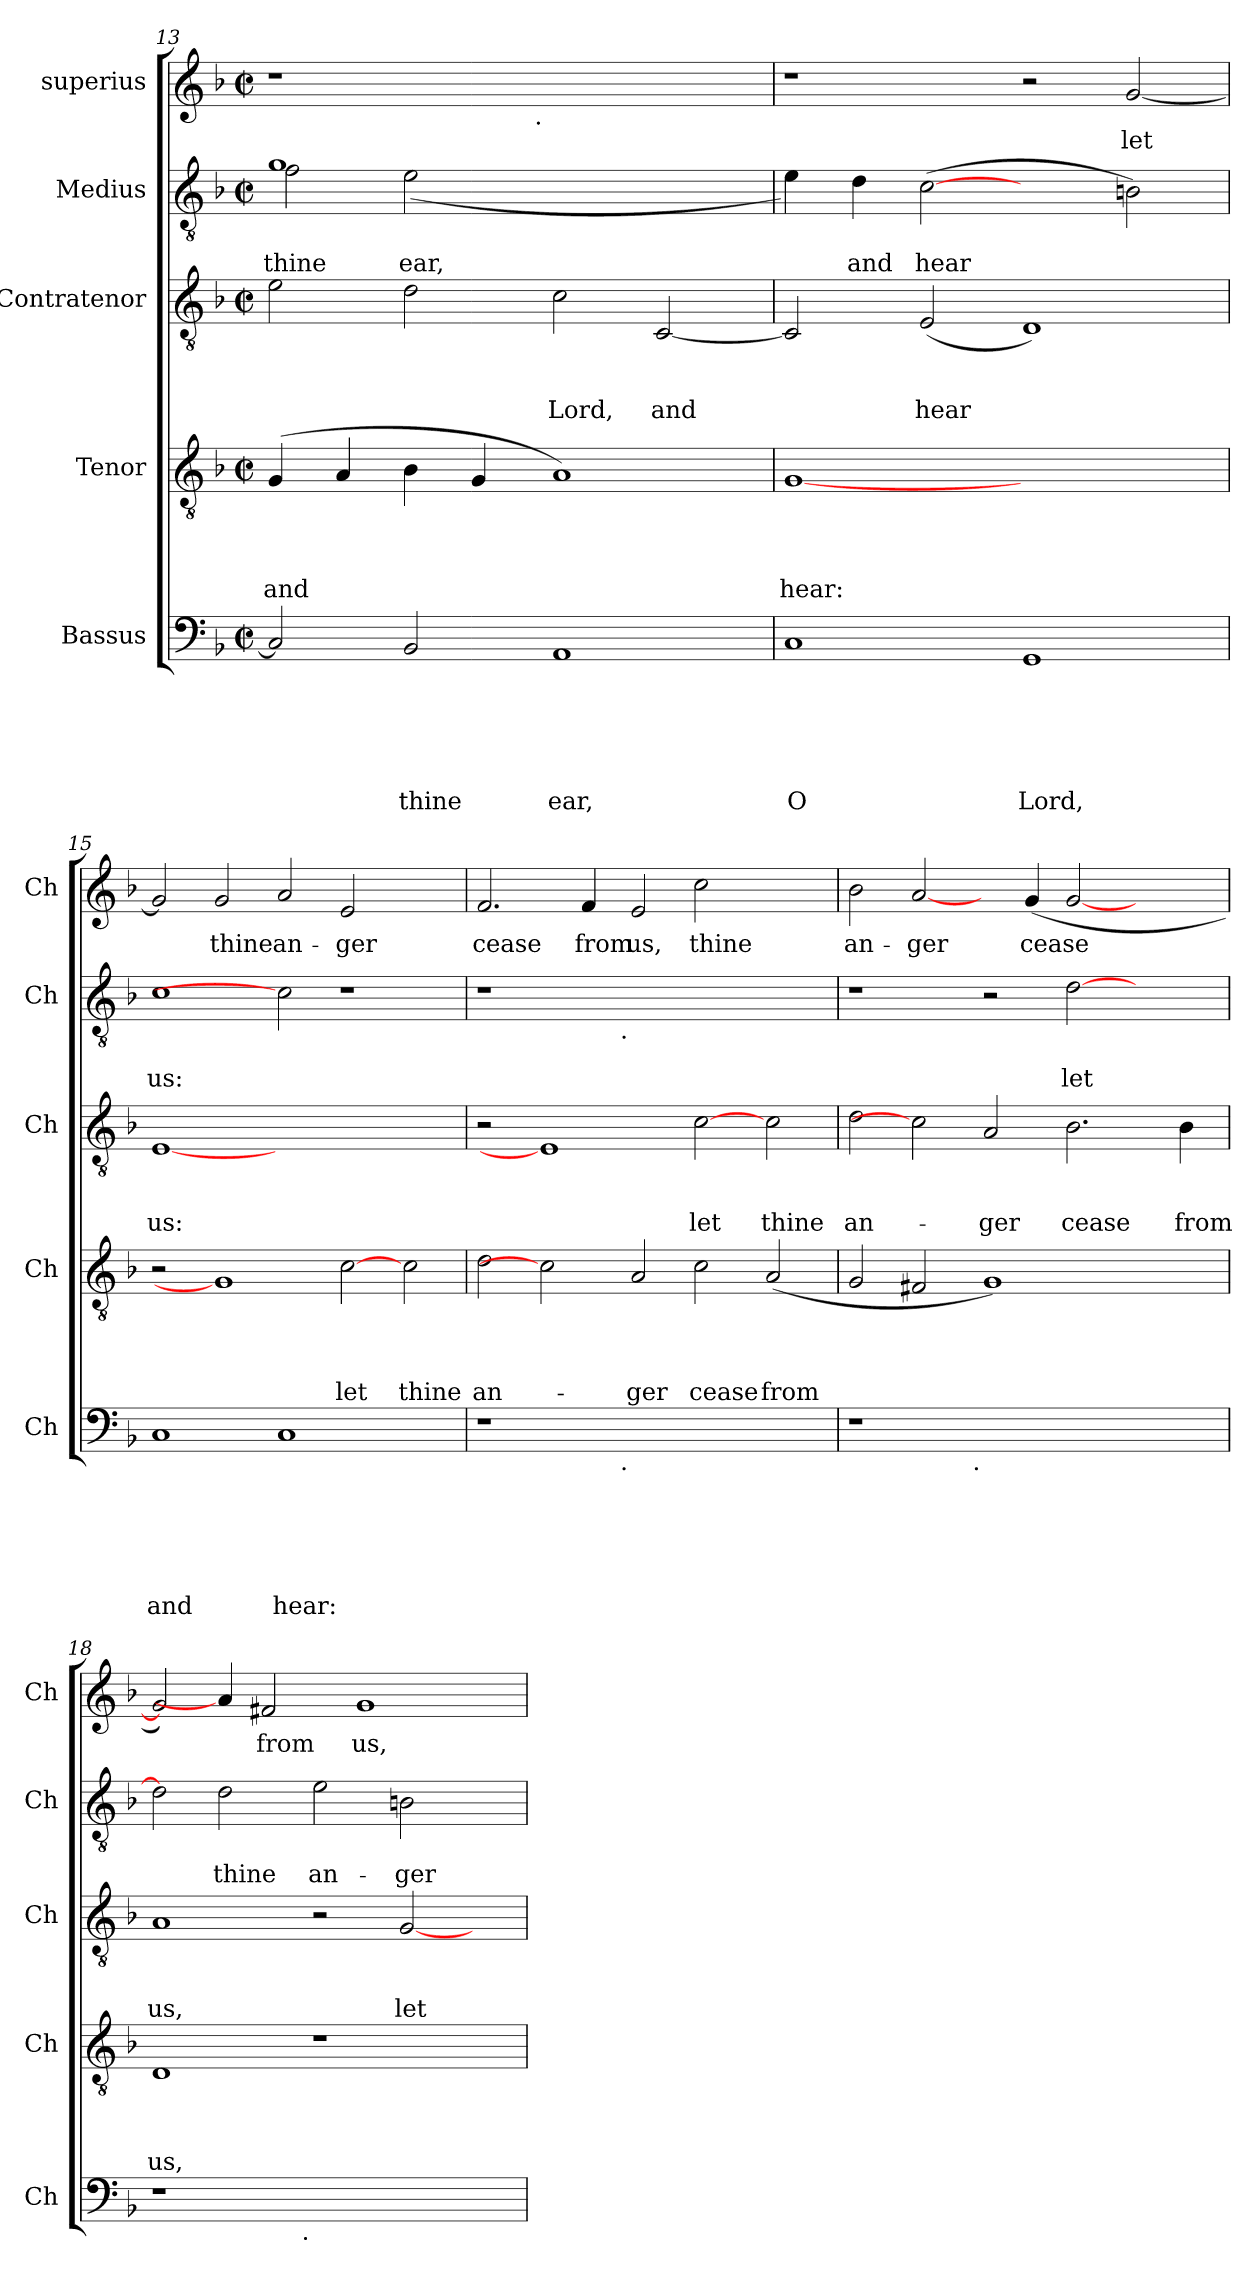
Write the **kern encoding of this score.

**kern	**text	**text	**text	**text	**text	**text	**kern	**text	**text	**text	**text	**kern	**text	**text	**text	**kern	**text	**text	**kern	**text
*part5	*part5	*part5	*part5	*part5	*part5	*part5	*part4	*part4	*part4	*part4	*part4	*part3	*part3	*part3	*part3	*part2	*part2	*part2	*part1	*part1
*staff5	*staff5	*staff5	*staff5	*staff5	*staff5	*staff5	*staff4	*staff4	*staff4	*staff4	*staff4	*staff3	*staff3	*staff3	*staff3	*staff2	*staff2	*staff2	*staff1	*staff1
*I"Bassus	*	*	*	*	*	*	*I"Tenor	*	*	*	*	*I"Contratenor	*	*	*	*I"Medius	*	*	*I"superius	*
*I'Ch	*	*	*	*	*	*	*I'Ch	*	*	*	*	*I'Ch	*	*	*	*I'Ch	*	*	*I'Ch	*
*clefF4	*	*	*	*	*	*	*clefGv2	*	*	*	*	*clefGv2	*	*	*	*clefGv2	*	*	*clefG2	*
*k[b-]	*	*	*	*	*	*	*k[b-]	*	*	*	*	*k[b-]	*	*	*	*k[b-]	*	*	*k[b-]	*
*F:	*	*	*	*	*	*	*F:	*	*	*	*	*F:	*	*	*	*F:	*	*	*F:	*
*M2/2	*	*	*	*	*	*	*M2/2	*	*	*	*	*M2/2	*	*	*	*M2/2	*	*	*M2/2	*
*met(c|)	*	*	*	*	*	*	*met(c|)	*	*	*	*	*met(c|)	*	*	*	*met(c|)	*	*	*met(c|)	*
=13	=13	=13	=13	=13	=13	=13	=13	=13	=13	=13	=13	=13	=13	=13	=13	=13	=13	=13	=13	=13
!	!	!	!	!	!	!	!	!	!	!	!LO:LY:b	!	!	!	!	!	!	!LO:LY:b	!	!
*	*	*	*	*	*	*	*	*	*	*	*	*	*	*	*	*^	*	*	*	*
!	!	!	!	!	!	!	!	!	!	!	!	!	!	!	!	!	!	!	!LO:LY:b	!	!
*	*	*	*	*	*	*	*	*	*	*	*	*	*	*	*	*	*	*	*	*^	*
2C/]	.	.	.	.	.	.	(4G/	.	.	.	and	2e\	.	.	.	1g	2f\	.	thine	1r	2ryy	.
.	.	.	.	.	.	.	4A/	.	.	.	.	.	.	.	.	.	.	.	.	.	.	.
!	!	!	!	!	!	!LO:LY:b	!	!	!	!	!	!	!	!	!	!	!	!	!LO:LY:b	!	!	!
2BB-/	.	.	.	.	.	thine	4B-\	.	.	.	.	2d\	.	.	.	.	(>2e\	.	ear,	.	4...ryy	.
.	.	.	.	.	.	.	4G/	.	.	.	.	.	.	.	.	.	.	.	.	.	.	.
!	!	!	!	!	!	!	!	!	!	!	!	!	!	!	!	!	!	!	!	!	!LO:TX:b:t=.	!
.	.	.	.	.	.	.	.	.	.	.	.	.	.	.	.	.	.	.	.	.	1ryy	.
!	!	!	!	!	!	!LO:LY:b	!	!	!	!	!	!	!	!	!LO:LY:b	!	!	!	!	!	!	!
1AA	.	.	.	.	.	ear,	1A)	.	.	.	.	2c\	.	.	Lord,	1ryy	1ryy	.	.	1ryy	.	.
!	!	!	!	!	!	!	!	!	!	!	!	!	!	!	!LO:LY:b	!	!	!	!	!	!	!
.	.	.	.	.	.	.	.	.	.	.	.	[<2C/	.	.	and	.	.	.	.	.	.	.
.	.	.	.	.	.	.	.	.	.	.	.	.	.	.	.	.	.	.	.	.	32ryy	.
=14	=14	=14	=14	=14	=14	=14	=14	=14	=14	=14	=14	=14	=14	=14	=14	=14	=14	=14	=14	=14	=14	=14
!	!	!	!	!	!	!LO:LY:b	!	!	!	!	!LO:LY:b	!	!	!	!	!	!	!	!	!	!	!
*	*	*	*	*	*	*	*	*	*	*	*	*	*	*	*	*v	*v	*	*	*	*	*
*	*	*	*	*	*	*	*	*	*	*	*	*	*	*	*	*	*	*	*v	*v	*
1C	.	.	.	.	.	O	[1G	.	.	.	hear:	2C/]	.	.	.	4e\)	.	.	1r	.
!	!	!	!	!	!	!	!	!	!	!	!	!	!	!	!	!	!	!LO:LY:b	!	!
.	.	.	.	.	.	.	.	.	.	.	.	.	.	.	.	4d\	.	and	.	.
!	!	!	!	!	!	!	!	!	!	!	!	!	!	!	!LO:LY:b	!	!	!LO:LY:b	!	!
.	.	.	.	.	.	.	.	.	.	.	.	(<2E/	.	.	hear	(>[2c	.	hear	.	.
!	!	!	!	!	!	!LO:LY:b	!	!	!	!	!	!	!	!	!	!	!	!	!	!
1GG	.	.	.	.	.	Lord,	1ryy	.	.	.	.	1D)	.	.	.	2ryy	.	.	2r	.
!	!	!	!	!	!	!	!	!	!	!	!	!	!	!	!	!	!	!	!	!LO:LY:b
.	.	.	.	.	.	.	.	.	.	.	.	.	.	.	.	2Bn\)	.	.	[<2g/	let
!!LO:LB:g=z
=15	=15	=15	=15	=15	=15	=15	=15	=15	=15	=15	=15	=15	=15	=15	=15	=15	=15	=15	=15	=15
!	!	!	!	!	!	!LO:LY:b	!	!	!	!	!	!	!	!	!LO:LY:b	!	!	!LO:LY:b	!	!
1C	.	.	.	.	.	and	2r	.	.	.	.	[1E	.	.	us:	1c	.	us:	2g/]	.
!	!	!	!	!	!	!	!	!	!	!	!	!	!	!	!	!	!	!	!	!LO:LY:b
.	.	.	.	.	.	.	1G]	.	.	.	.	.	.	.	.	.	.	.	2g/	thine
!	!	!	!	!	!	!LO:LY:b	!	!	!	!	!	!	!	!	!	!	!	!	!	!LO:LY:b
1C	.	.	.	.	.	hear:	.	.	.	.	.	1.ryy	.	.	.	2c]	.	.	2a/	an-
!	!	!	!	!	!	!	!	!	!	!	!LO:LY:b	!	!	!	!	!	!	!	!	!LO:LY:b
.	.	.	.	.	.	.	[2c	.	.	.	let	.	.	.	.	1r	.	.	2e/	-ger
!	!	!	!	!	!	!	!	!	!	!	!LO:LY:b	!	!	!	!	!	!	!	!	!
2ryy	.	.	.	.	.	.	2c\	.	.	.	thine	.	.	.	.	.	.	.	2ryy	.
=16	=16	=16	=16	=16	=16	=16	=16	=16	=16	=16	=16	=16	=16	=16	=16	=16	=16	=16	=16	=16
!	!	!	!	!	!	!	!	!	!	!	!LO:LY:b	!	!	!	!	!	!	!	!	!LO:LY:b
*^	*	*	*	*	*	*	*	*	*	*	*	*	*	*	*	*^	*	*	*	*
1r	2ryy	.	.	.	.	.	.	2d\	.	.	.	an-	2r	.	.	.	1r	2ryy	.	.	2.f/	cease
.	4...ryy	.	.	.	.	.	.	2c]	.	.	.	.	1E]	.	.	.	.	4...ryy	.	.	.	.
!	!	!	!	!	!	!	!	!	!	!	!	!	!	!	!	!	!	!	!	!	!	!LO:LY:b
.	.	.	.	.	.	.	.	.	.	.	.	.	.	.	.	.	.	.	.	.	4f/	from
!	!	!	!	!	!	!	!	!	!	!	!	!	!	!	!	!	!	!LO:TX:b:t=.	!	!	!	!
!	!LO:TX:b:t=.	!	!	!	!	!	!	!	!	!	!	!	!	!	!	!	!	!	!	!	!	!
.	1ryy	.	.	.	.	.	.	.	.	.	.	.	.	.	.	.	.	1ryy	.	.	.	.
!	!	!	!	!	!	!	!	!	!	!	!	!LO:LY:b	!	!	!	!	!	!	!	!	!	!LO:LY:b
1.ryy	.	.	.	.	.	.	.	2A/	.	.	.	-ger	.	.	.	.	1.ryy	.	.	.	2e/	us,
!	!	!	!	!	!	!	!	!	!	!	!	!LO:LY:b	!	!	!	!LO:LY:b	!	!	!	!	!	!LO:LY:b
.	.	.	.	.	.	.	.	2c\	.	.	.	cease	[2c	.	.	let	.	.	.	.	2cc\	thine
.	2ryy	.	.	.	.	.	.	.	.	.	.	.	.	.	.	.	.	2ryy	.	.	.	.
!	!	!	!	!	!	!	!	!	!	!	!	!LO:LY:b	!	!	!	!LO:LY:b	!	!	!	!	!	!
.	.	.	.	.	.	.	.	(<2A/	.	.	.	from	2c\	.	.	thine	.	.	.	.	2ryy	.
.	32ryy	.	.	.	.	.	.	.	.	.	.	.	.	.	.	.	.	32ryy	.	.	.	.
=17	=17	=17	=17	=17	=17	=17	=17	=17	=17	=17	=17	=17	=17	=17	=17	=17	=17	=17	=17	=17	=17	=17
!	!	!	!	!	!	!	!	!	!	!	!	!	!	!	!	!LO:LY:b	!	!	!	!	!	!LO:LY:b
*	*	*	*	*	*	*	*	*	*	*	*	*	*	*	*	*	*v	*v	*	*	*	*
1r	2ryy	.	.	.	.	.	.	2G/	.	.	.	.	2d\	.	.	an-	1r	.	.	2b-\	an-
!	!	!	!	!	!	!	!	!	!	!	!	!	!	!	!	!	!	!	!	!	!LO:LY:b
.	4...ryy	.	.	.	.	.	.	2F#X/	.	.	.	.	2c]	.	.	.	.	.	.	[2a/	-ger
!	!LO:TX:b:t=.	!	!	!	!	!	!	!	!	!	!	!	!	!	!	!	!	!	!	!	!
.	1ryy	.	.	.	.	.	.	.	.	.	.	.	.	.	.	.	.	.	.	.	.
!	!	!	!	!	!	!	!	!	!	!	!	!	!	!	!	!LO:LY:b	!	!	!	!	!
1.ryy	.	.	.	.	.	.	.	1G)	.	.	.	.	2A/	.	.	-ger	2r	.	.	4ryy	.
!	!	!	!	!	!	!	!	!	!	!	!	!	!	!	!	!	!	!	!	!	!LO:LY:b
.	.	.	.	.	.	.	.	.	.	.	.	.	.	.	.	.	.	.	.	(<4g/	cease
!	!	!	!	!	!	!	!	!	!	!	!	!	!	!	!	!LO:LY:b	!	!	!LO:LY:b	!	!
.	.	.	.	.	.	.	.	.	.	.	.	.	2.B-\	.	.	cease	[>2d\	.	let	[<2g/	.
.	2ryy	.	.	.	.	.	.	.	.	.	.	.	.	.	.	.	.	.	.	.	.
.	.	.	.	.	.	.	.	2ryy	.	.	.	.	.	.	.	.	2ryy	.	.	2ryy	.
!	!	!	!	!	!	!	!	!	!	!	!	!	!	!	!	!LO:LY:b	!	!	!	!	!
.	.	.	.	.	.	.	.	.	.	.	.	.	4B-\	.	.	from	.	.	.	.	.
.	32ryy	.	.	.	.	.	.	.	.	.	.	.	.	.	.	.	.	.	.	.	.
=18	=18	=18	=18	=18	=18	=18	=18	=18	=18	=18	=18	=18	=18	=18	=18	=18	=18	=18	=18	=18	=18
!	!	!	!	!	!	!	!	!	!	!	!	!LO:LY:b	!	!	!	!LO:LY:b	!	!	!	!	!
1r	2ryy	.	.	.	.	.	.	1D	.	.	.	us,	1A	.	.	us,	2d\]	.	.	2g/])	.
!	!	!	!	!	!	!	!	!	!	!	!	!	!	!	!	!	!	!	!LO:LY:b	!	!
.	4...ryy	.	.	.	.	.	.	.	.	.	.	.	.	.	.	.	2d\	.	thine	4a/]	.
!	!	!	!	!	!	!	!	!	!	!	!	!	!	!	!	!	!	!	!	!	!LO:LY:b
.	.	.	.	.	.	.	.	.	.	.	.	.	.	.	.	.	.	.	.	2f#X/	from
!	!LO:TX:b:t=.	!	!	!	!	!	!	!	!	!	!	!	!	!	!	!	!	!	!	!	!
.	1ryy	.	.	.	.	.	.	.	.	.	.	.	.	.	.	.	.	.	.	.	.
!	!	!	!	!	!	!	!	!	!	!	!	!	!	!	!	!	!	!	!LO:LY:b	!	!
1ryy	.	.	.	.	.	.	.	1r	.	.	.	.	2r	.	.	.	2e\	.	an-	.	.
!	!	!	!	!	!	!	!	!	!	!	!	!	!	!	!	!	!	!	!	!	!LO:LY:b
.	.	.	.	.	.	.	.	.	.	.	.	.	.	.	.	.	.	.	.	1g	us,
!	!	!	!	!	!	!	!	!	!	!	!	!	!	!	!	!LO:LY:b	!	!	!LO:LY:b	!	!
.	.	.	.	.	.	.	.	.	.	.	.	.	[<2G/	.	.	let	2Bn\	.	-ger	.	.
.	4ryy	.	.	.	.	.	.	.	.	.	.	.	.	.	.	.	.	.	.	.	.
4ryy	.	.	.	.	.	.	.	4ryy	.	.	.	.	4ryy	.	.	.	4ryy	.	.	.	.
.	32ryy	.	.	.	.	.	.	.	.	.	.	.	.	.	.	.	.	.	.	.	.
*v	*v	*	*	*	*	*	*	*	*	*	*	*	*	*	*	*	*	*	*	*	*
=	=	=	=	=	=	=	=	=	=	=	=	=	=	=	=	=	=	=	=	=
*-	*-	*-	*-	*-	*-	*-	*-	*-	*-	*-	*-	*-	*-	*-	*-	*-	*-	*-	*-	*-
